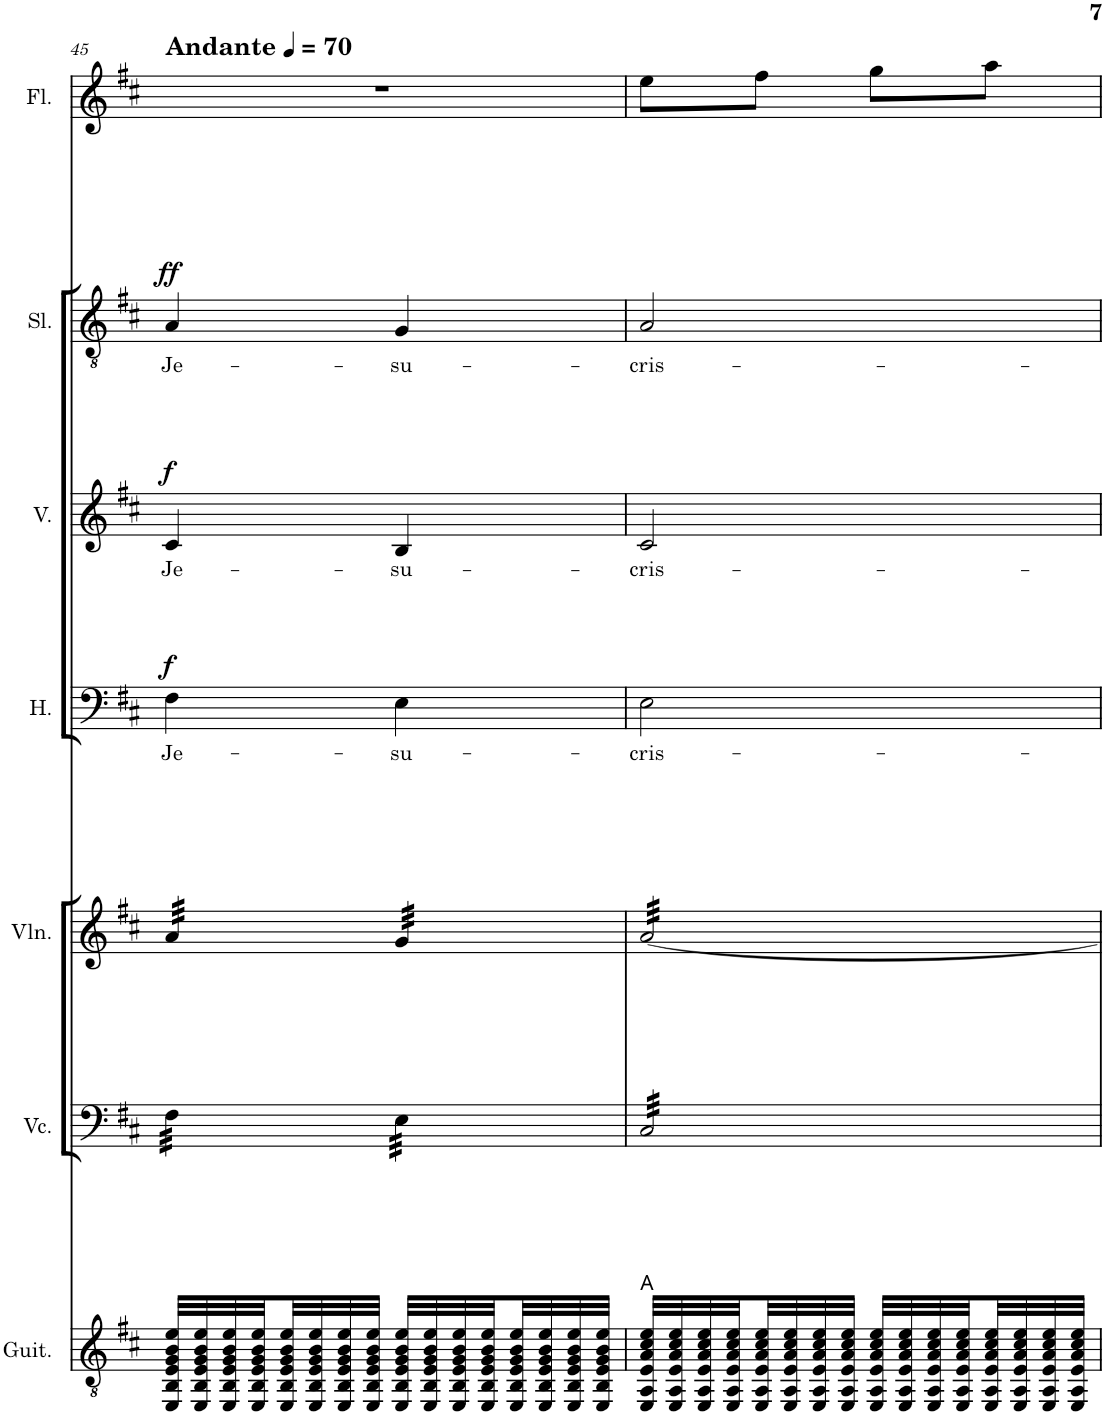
**kern	**harte	**kern	**kern	**kern	**text	**dynam	**kern	**text	**dynam	**kern	**text	**dynam	**kern
*part7	*part7	*part6	*part5	*part4	*part4	*part4	*part3	*part3	*part3	*part2	*part2	*part2	*part1
*staff7	*	*staff6	*staff5	*staff4	*staff4	*staff4	*staff3	*staff3	*staff3	*staff2	*staff2	*staff2	*staff1
*I"Guitarra clásica	*	*I"Violonchelo	*I"Violín	*I"Hombres	*	*	*I"Mujeres	*	*	*I"Solista	*	*	*I"Flauta
*I'Guit.	*	*I'Vc.	*I'Vln.	*I'H.	*	*	*	*	*	*I'Sl.	*	*	*I'Fl.
!!LO:PB:g=z
*clefGv2	*	*clefF4	*clefG2	*clefF4	*	*	*clefG2	*	*	*clefGv2	*	*	*clefG2
*k[f#c#]	*	*k[f#c#]	*k[f#c#]	*k[f#c#]	*	*	*k[f#c#]	*	*	*k[f#c#]	*	*	*k[f#c#]
*M2/4	*	*M2/4	*M2/4	*M2/4	*	*	*M2/4	*	*	*M2/4	*	*	*M2/4
*MM70	*	*MM70	*MM70	*MM70	*	*	*MM70	*	*	*MM70	*	*	*MM70
=45	=45	=45	=45	=45	=45	=45	=45	=45	=45	=45	=45	=45	=45
!	!	!	!	!	!	!	!	!	!	!	!	!	!LO:TX:a:B:t=Andante
!	!	!	!	!	!LO:LY:b	!LO:DY:a	!	!LO:LY:b	!LO:DY:a	!	!LO:LY:b	!LO:DY:a	!
*	*	*tremolo	*	*	*	*	*	*	*	*	*	*	*
*	*	*	*tremolo	*	*	*	*	*	*	*	*	*	*
32EE/ 32BB/ 32E/ 32G/ 32B/ 32e/LLL	.	32F#\LLL	32a/LLL	4F#\	Je-	f	4c#/	Je-	f	4A/	Je-	ff	2r
32EE/ 32BB/ 32E/ 32G/ 32B/ 32e/	.	32F#\	32a/	.	.	.	.	.	.	.	.	.	.
32EE/ 32BB/ 32E/ 32G/ 32B/ 32e/	.	32F#\	32a/	.	.	.	.	.	.	.	.	.	.
32EE/ 32BB/ 32E/ 32G/ 32B/ 32e/	.	32F#\	32a/	.	.	.	.	.	.	.	.	.	.
32EE/ 32BB/ 32E/ 32G/ 32B/ 32e/	.	32F#\	32a/	.	.	.	.	.	.	.	.	.	.
32EE/ 32BB/ 32E/ 32G/ 32B/ 32e/	.	32F#\	32a/	.	.	.	.	.	.	.	.	.	.
32EE/ 32BB/ 32E/ 32G/ 32B/ 32e/	.	32F#\	32a/	.	.	.	.	.	.	.	.	.	.
32EE/ 32BB/ 32E/ 32G/ 32B/ 32e/JJJ	.	32F#\JJJ	32a/JJJ	.	.	.	.	.	.	.	.	.	.
!	!	!	!	!	!LO:LY:b	!	!	!LO:LY:b	!	!	!LO:LY:b	!	!
32EE/ 32BB/ 32E/ 32G/ 32B/ 32e/LLL	.	32E\LLL	32g/LLL	4E\	-su-	.	4B/	-su-	.	4G/	-su-	.	.
32EE/ 32BB/ 32E/ 32G/ 32B/ 32e/	.	32E\	32g/	.	.	.	.	.	.	.	.	.	.
32EE/ 32BB/ 32E/ 32G/ 32B/ 32e/	.	32E\	32g/	.	.	.	.	.	.	.	.	.	.
32EE/ 32BB/ 32E/ 32G/ 32B/ 32e/	.	32E\	32g/	.	.	.	.	.	.	.	.	.	.
32EE/ 32BB/ 32E/ 32G/ 32B/ 32e/	.	32E\	32g/	.	.	.	.	.	.	.	.	.	.
32EE/ 32BB/ 32E/ 32G/ 32B/ 32e/	.	32E\	32g/	.	.	.	.	.	.	.	.	.	.
32EE/ 32BB/ 32E/ 32G/ 32B/ 32e/	.	32E\	32g/	.	.	.	.	.	.	.	.	.	.
32EE/ 32BB/ 32E/ 32G/ 32B/ 32e/JJJ	.	32E\JJJ	32g/JJJ	.	.	.	.	.	.	.	.	.	.
=46	=46	=46	=46	=46	=46	=46	=46	=46	=46	=46	=46	=46	=46
!	!	!	!	!	!LO:LY:b	!	!	!LO:LY:b	!	!	!LO:LY:b	!	!
32EE/ 32AA/ 32E/ 32A/ 32c#/ 32e/LLL	A:maj	32C#/LLL	[32a/LLL	2E\	-cris-	.	2c#/	-cris-	.	2A/	-cris-	.	8ee\L
32EE/ 32AA/ 32E/ 32A/ 32c#/ 32e/	.	32C#/	32a/	.	.	.	.	.	.	.	.	.	.
32EE/ 32AA/ 32E/ 32A/ 32c#/ 32e/	.	32C#/	32a/	.	.	.	.	.	.	.	.	.	.
32EE/ 32AA/ 32E/ 32A/ 32c#/ 32e/	.	32C#/	32a/	.	.	.	.	.	.	.	.	.	.
32EE/ 32AA/ 32E/ 32A/ 32c#/ 32e/	.	32C#/	32a/	.	.	.	.	.	.	.	.	.	8ff#\J
32EE/ 32AA/ 32E/ 32A/ 32c#/ 32e/	.	32C#/	32a/	.	.	.	.	.	.	.	.	.	.
32EE/ 32AA/ 32E/ 32A/ 32c#/ 32e/	.	32C#/	32a/	.	.	.	.	.	.	.	.	.	.
32EE/ 32AA/ 32E/ 32A/ 32c#/ 32e/JJJ	.	32C#/	32a/	.	.	.	.	.	.	.	.	.	.
32EE/ 32AA/ 32E/ 32A/ 32c#/ 32e/LLL	.	32C#/	32a/	.	.	.	.	.	.	.	.	.	8gg\L
32EE/ 32AA/ 32E/ 32A/ 32c#/ 32e/	.	32C#/	32a/	.	.	.	.	.	.	.	.	.	.
32EE/ 32AA/ 32E/ 32A/ 32c#/ 32e/	.	32C#/	32a/	.	.	.	.	.	.	.	.	.	.
32EE/ 32AA/ 32E/ 32A/ 32c#/ 32e/	.	32C#/	32a/	.	.	.	.	.	.	.	.	.	.
32EE/ 32AA/ 32E/ 32A/ 32c#/ 32e/	.	32C#/	32a/	.	.	.	.	.	.	.	.	.	8aa\J
32EE/ 32AA/ 32E/ 32A/ 32c#/ 32e/	.	32C#/	32a/	.	.	.	.	.	.	.	.	.	.
32EE/ 32AA/ 32E/ 32A/ 32c#/ 32e/	.	32C#/	32a/	.	.	.	.	.	.	.	.	.	.
32EE/ 32AA/ 32E/ 32A/ 32c#/ 32e/JJJ	.	32C#/JJJ	32a/JJJ	.	.	.	.	.	.	.	.	.	.
*	*	*	*Xtremolo	*	*	*	*	*	*	*	*	*	*
*	*	*Xtremolo	*	*	*	*	*	*	*	*	*	*	*
=	=	=	=	=	=	=	=	=	=	=	=	=	=
*-	*-	*-	*-	*-	*-	*-	*-	*-	*-	*-	*-	*-	*-
